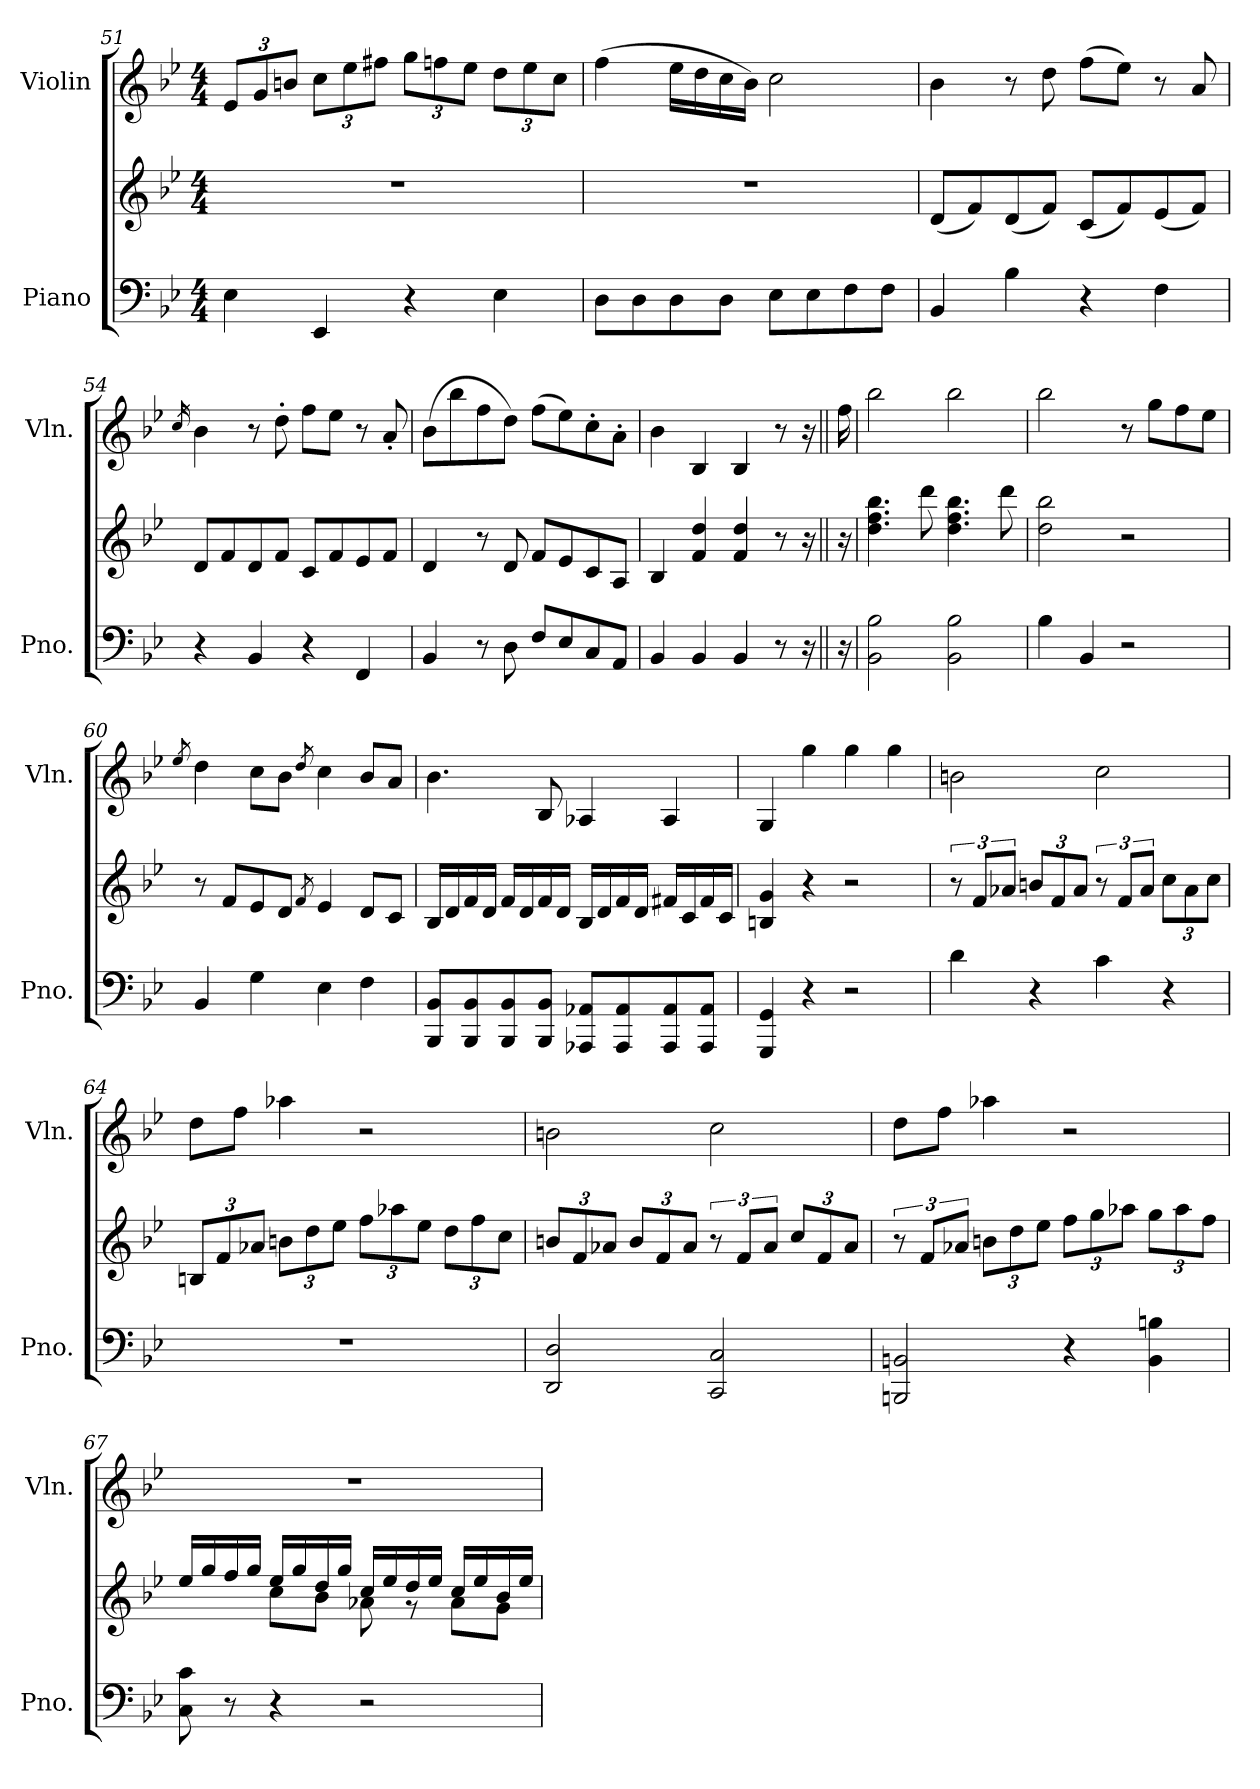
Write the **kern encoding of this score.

**kern	**kern	**kern
*part2	*part2	*part1
*staff3	*staff2	*staff1
*I"Piano	*	*I"Violin
*I'Pno.	*	*I'Vln.
*clefF4	*clefG2	*clefG2
*k[b-e-]	*k[b-e-]	*k[b-e-]
*M4/4	*M4/4	*M4/4
*	*	*Xbrackettup
=51	=51	=51
4E-\	1r	12e-/L
.	.	12g/
.	.	12bn/J
4EE-/	.	12cc\L
.	.	12ee-\
.	.	12ff#X\J
4r	.	12gg\L
.	.	12ffn\
.	.	12ee-\J
4E-\	.	12dd\L
.	.	12ee-\
.	.	12cc\J
=52	=52	=52
8D\L	1r	(>4ff\
8D\	.	.
8D\	.	16ee-\LL
.	.	16dd\
8D\J	.	16cc\
.	.	16b-\JJ)
8E-\L	.	2cc\
8E-\	.	.
8F\	.	.
8F\J	.	.
=53	=53	=53
4BB-/	(<8d/L	4b-\
.	8f/)	.
4B-\	(<8d/	8r
.	8f/J)	8dd\
4r	(<8c/L	(>8ff\L
.	8f/)	8ee-\J)
4F\	(<8e-/	8r
.	8f/J)	8a/
=54	=54	=54
.	.	16qcc/
4r	8d/L	4b-\
.	8f/	.
4BB-/	8d/	8r
.	8f/J	8dd'\
4r	8c/L	8ff\L
.	8f/	8ee-\J
4FF/	8e-/	8r
.	8f/J	8a'/
=55	=55	=55
4BB-/	4d/	(>8b-\L
.	.	8bb-\
8r	8r	8ff\
8D\	8d/	8dd\J)
8F/L	8f/L	(>8ff\L
8E-/	8e-/	8ee-\)
8C/	8c/	8cc'\
8AA/J	8A/J	8a'\J
=56	=56	=56
4BB-/	4B-/	4b-\
4BB-/	4f/ 4dd/	4B-/
4BB-/	4f/ 4dd/	4B-/
8r	8r	8r
16r	16r	16r
=57||	=57||	=57||
16r	16r	16ff\
=58	=58	=58
2BB-\ 2B-\	4.dd\ 4.ff\ 4.bb-\	2bb-\
.	8ddd\	.
2BB-\ 2B-\	4.dd\ 4.ff\ 4.bb-\	2bb-\
.	8ddd\	.
=59	=59	=59
4B-\	2dd\ 2bb-\	2bb-\
4BB-/	.	.
2r	2r	8r
.	.	8gg\L
.	.	8ff\
.	.	8ee-\J
=60	=60	=60
.	.	8qee-/
4BB-/	8r	4dd\
.	8f/L	.
4G\	8e-/	8cc\L
.	8d/J	8b-\J
.	8qf/	8qdd/
4E-\	4e-/	4cc\
4F\	8d/L	8b-/L
.	8c/J	8a/J
=61	=61	=61
8BBB-/ 8BB-/L	16B-/LL	4.b-\
.	16d/	.
8BBB-/ 8BB-/	16f/	.
.	16d/JJ	.
8BBB-/ 8BB-/	16f/LL	.
.	16d/	.
8BBB-/ 8BB-/J	16f/	8B-/
.	16d/JJ	.
8AAA-X/ 8AA-X/L	16B-/LL	4A-X/
.	16d/	.
8AAA-/ 8AA-/	16f/	.
.	16d/JJ	.
8AAA-/ 8AA-/	16f#X/LL	4A-/
.	16c/	.
8AAA-/ 8AA-/J	16f#/	.
.	16c/JJ	.
=62	=62	=62
4GGG/ 4GG/	4Bn/ 4g/	4G/
4r	4r	4gg\
2r	2r	4gg\
.	.	4gg\
=63	=63	=63
4d\	12r	2bn\
.	12f/L	.
.	12a-X/J	.
*	*Xbrackettup	*
4r	12bn/L	.
.	12f/	.
.	12a-/J	.
*	*brackettup	*
4c\	12r	2cc\
.	12f/L	.
.	12a-/J	.
*	*Xbrackettup	*
4r	12cc\L	.
.	12a-\	.
.	12cc\J	.
=64	=64	=64
1r	12Bn/L	8dd\L
.	12f/	.
.	.	8ff\J
.	12a-X/J	.
.	12bn\L	4aa-X\
.	12dd\	.
.	12ee-\J	.
.	12ff\L	2r
.	12aa-X\	.
.	12ee-\J	.
.	12dd\L	.
.	12ff\	.
.	12cc\J	.
=65	=65	=65
2DD/ 2D/	12bn/L	2bn\
.	12f/	.
.	12a-X/J	.
.	12b/L	.
.	12f/	.
.	12a-/J	.
*	*brackettup	*
2CC/ 2C/	12r	2cc\
.	12f/L	.
.	12a-/J	.
*	*Xbrackettup	*
.	12cc/L	.
.	12f/	.
.	12a-/J	.
=66	=66	=66
*	*brackettup	*
2BBBn/ 2BBn/	12r	8dd\L
.	12f/L	.
.	.	8ff\J
.	12a-X/J	.
*	*Xbrackettup	*
.	12bn\L	4aa-X\
.	12dd\	.
.	12ee-\J	.
4r	12ff\L	2r
.	12gg\	.
.	12aa-X\J	.
4BB\ 4Bn\	12gg\L	.
.	12aa-\	.
.	12ff\J	.
=67	=67	=67
*	*^	*
8C\ 8c\	16ee-/LL	4ryy	1r
.	16gg/	.	.
8r	16ff/	.	.
.	16gg/JJ	.	.
4r	16ee-/LL	8cc\L	.
.	16gg/	.	.
.	16dd/	8b-\J	.
.	16gg/JJ	.	.
2r	16cc/LL	8a-X\	.
.	16ee-/	.	.
.	16dd/	8r	.
.	16ee-/JJ	.	.
.	16cc/LL	8a-\L	.
.	16ee-/	.	.
.	16b-/	8g\J	.
.	16ee-/JJ	.	.
*	*v	*v	*
=	=	=
*-	*-	*-
